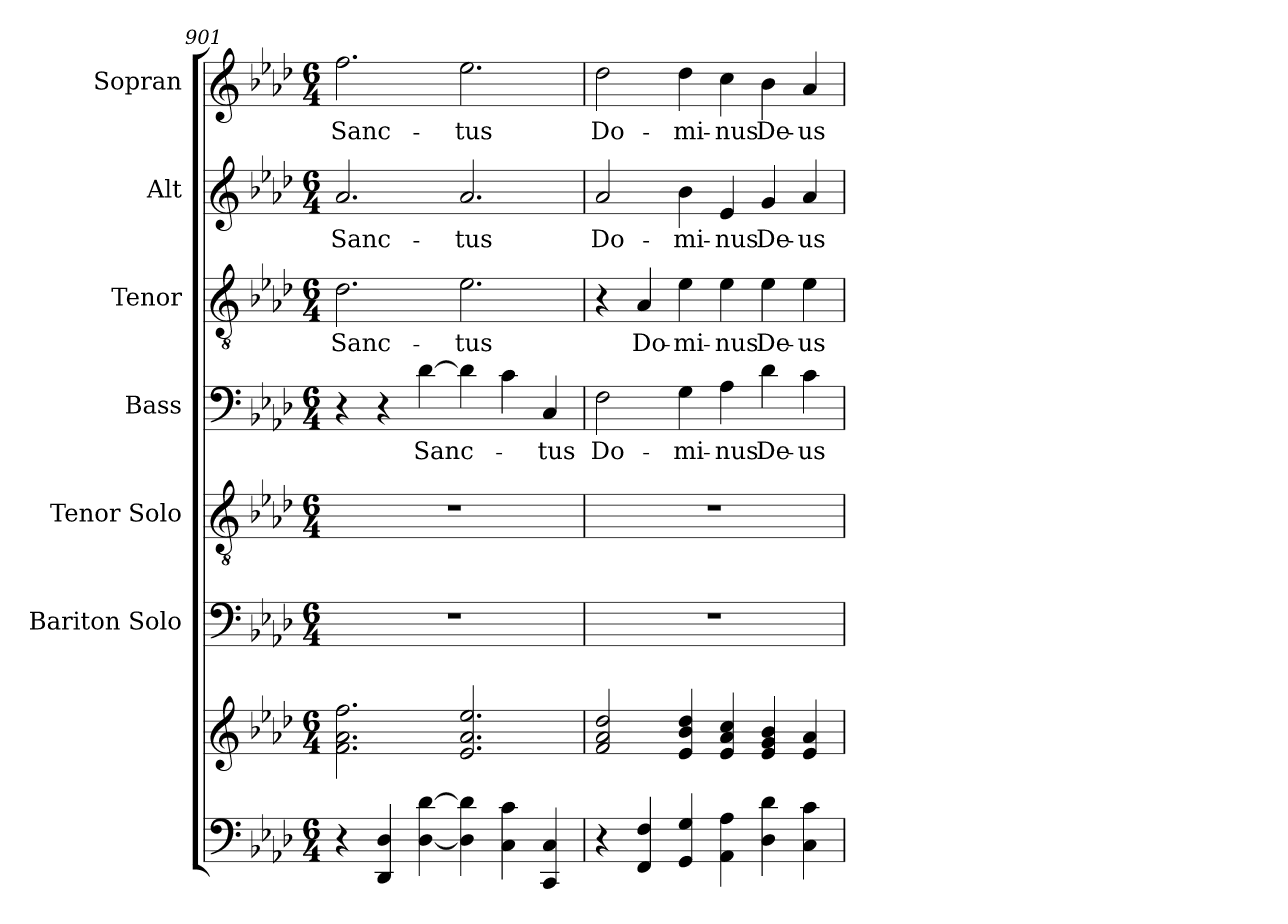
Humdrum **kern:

**kern	**kern	**kern	**kern	**kern	**text	**kern	**text	**kern	**text	**kern	**text
*part7	*part7	*part6	*part5	*part4	*part4	*part3	*part3	*part2	*part2	*part1	*part1
*staff8	*staff7	*staff6	*staff5	*staff4	*staff4	*staff3	*staff3	*staff2	*staff2	*staff1	*staff1
*	*	*I"Bariton Solo	*I"Tenor Solo	*I"Bass	*	*I"Tenor	*	*I"Alt	*	*I"Sopran	*
*	*	*	*	*I'B.	*	*I'T.	*	*I'A.	*	*I'S.	*
!!LO:LB:g=z
*clefF4	*clefG2	*clefF4	*clefGv2	*clefF4	*	*clefGv2	*	*clefG2	*	*clefG2	*
*k[b-e-a-d-]	*k[b-e-a-d-]	*k[b-e-a-d-]	*k[b-e-a-d-]	*k[b-e-a-d-]	*	*k[b-e-a-d-]	*	*k[b-e-a-d-]	*	*k[b-e-a-d-]	*
*A-:	*A-:	*A-:	*A-:	*A-:	*	*A-:	*	*A-:	*	*A-:	*
*M6/4	*M6/4	*M6/4	*M6/4	*M6/4	*	*M6/4	*	*M6/4	*	*M6/4	*
=901	=901	=901	=901	=901	=901	=901	=901	=901	=901	=901	=901
!	!	!	!	!	!	!	!LO:LY:b	!	!LO:LY:b	!	!LO:LY:b
4r	2.f\ 2.a-\ 2.ff\	1.r	1.r	4r	.	2.d-\	Sanc-	2.a-/	Sanc-	2.ff\	Sanc-
4DD-/ 4D-/	.	.	.	4r	.	.	.	.	.	.	.
!	!	!	!	!	!LO:LY:b	!	!	!	!	!	!
[4D-\ [4d-\	.	.	.	[4d-\	Sanc-	.	.	.	.	.	.
!	!	!	!	!	!	!	!LO:LY:b	!	!LO:LY:b	!	!LO:LY:b
4D-\] 4d-\]	2.e-/ 2.a-/ 2.ee-/	.	.	4d-\]	.	2.e-\	-tus	2.a-/	-tus	2.ee-\	-tus
4C\ 4c\	.	.	.	4c\	.	.	.	.	.	.	.
!	!	!	!	!	!LO:LY:b	!	!	!	!	!	!
4CC/ 4C/	.	.	.	4C/	-tus	.	.	.	.	.	.
=902	=902	=902	=902	=902	=902	=902	=902	=902	=902	=902	=902
!	!	!	!	!	!LO:LY:b	!	!	!	!LO:LY:b	!	!LO:LY:b
4r	2f/ 2a-/ 2dd-/	1.r	1.r	2F\	Do-	4r	.	2a-/	Do-	2dd-\	Do-
!	!	!	!	!	!	!	!LO:LY:b	!	!	!	!
4FF/ 4F/	.	.	.	.	.	4A-/	Do-	.	.	.	.
!	!	!	!	!	!LO:LY:b	!	!LO:LY:b	!	!LO:LY:b	!	!LO:LY:b
4GG/ 4G/	4e-/ 4b-/ 4dd-/	.	.	4G\	-mi-	4e-\	-mi-	4b-\	-mi-	4dd-\	-mi-
!	!	!	!	!	!LO:LY:b	!	!LO:LY:b	!	!LO:LY:b	!	!LO:LY:b
4AA-\ 4A-\	4e-/ 4a-/ 4cc/	.	.	4A-\	-nus	4e-\	-nus	4e-/	-nus	4cc\	-nus
!	!	!	!	!	!LO:LY:b	!	!LO:LY:b	!	!LO:LY:b	!	!LO:LY:b
4D-\ 4d-\	4e-/ 4g/ 4b-/	.	.	4d-\	De-	4e-\	De-	4g/	De-	4b-\	De-
!	!	!	!	!	!LO:LY:b	!	!LO:LY:b	!	!LO:LY:b	!	!LO:LY:b
4C\ 4c\	4e-/ 4a-/	.	.	4c\	-us	4e-\	-us	4a-/	-us	4a-/	-us
=	=	=	=	=	=	=	=	=	=	=	=
*-	*-	*-	*-	*-	*-	*-	*-	*-	*-	*-	*-
